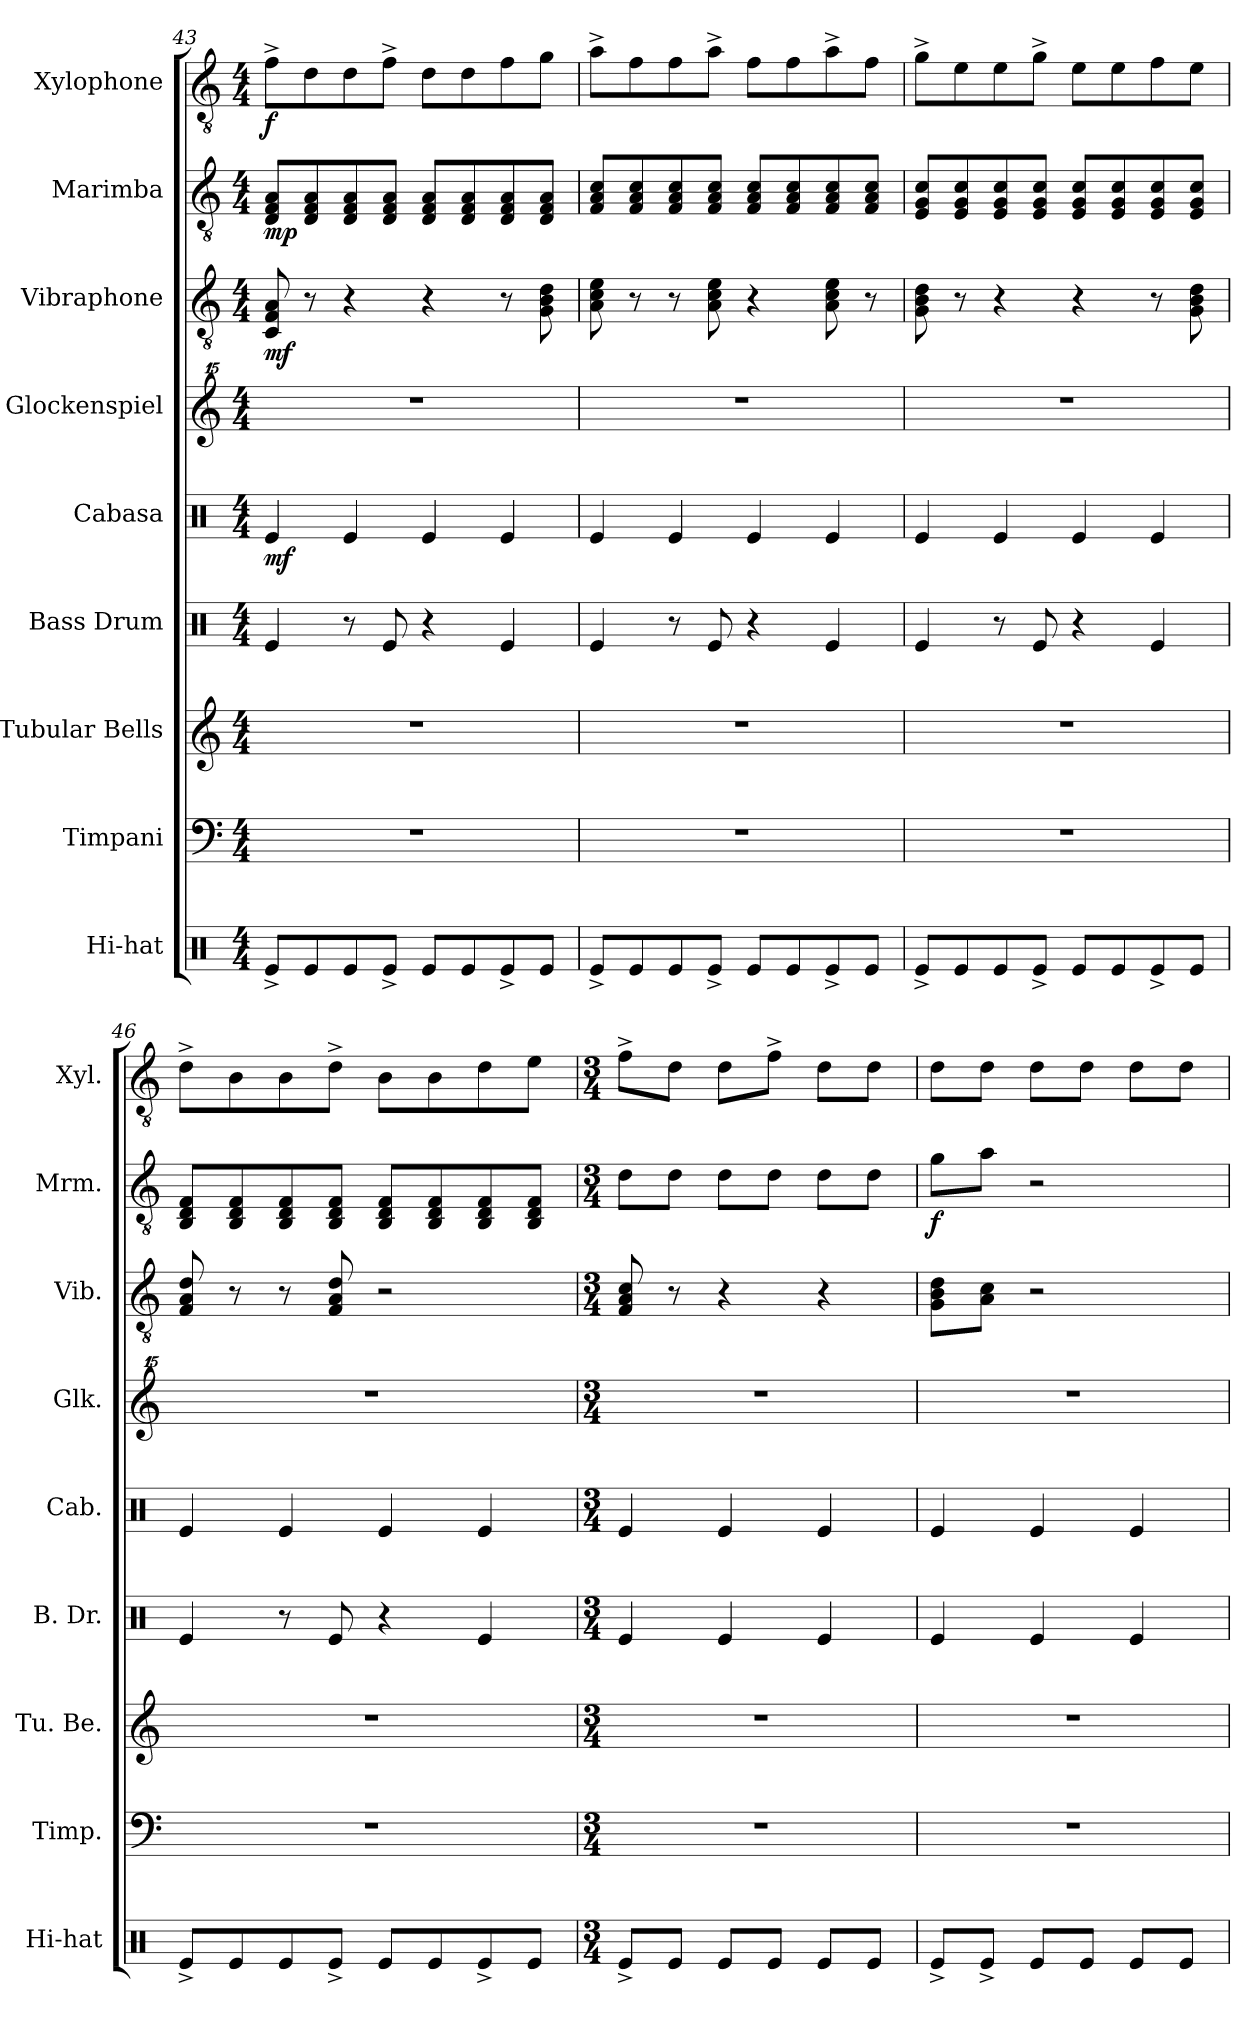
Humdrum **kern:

**kern	**kern	**kern	**kern	**kern	**dynam	**kern	**kern	**dynam	**kern	**dynam	**kern	**dynam
*part9	*part8	*part7	*part6	*part5	*part5	*part4	*part3	*part3	*part2	*part2	*part1	*part1
*staff9	*staff8	*staff7	*staff6	*staff5	*staff5	*staff4	*staff3	*staff3	*staff2	*staff2	*staff1	*staff1
*I"Hi-hat	*I"Timpani	*I"Tubular Bells	*I"Bass Drum	*I"Cabasa	*	*I"Glockenspiel	*I"Vibraphone	*	*I"Marimba	*	*I"Xylophone	*
*I'Hi-hat	*I'Timp.	*I'Tu. Be.	*I'B. Dr.	*I'Cab.	*	*I'Glk.	*I'Vib.	*	*I'Mrm.	*	*I'Xyl.	*
*clefX	*clefF4	*clefG2	*clefX	*clefX	*	*clefG^^2	*clefGv2	*	*clefGv2	*	*clefGv2	*
*	*	*	*	*	*	*ITrd7c12	*	*	*	*	*	*
*k[]	*k[]	*k[]	*k[]	*k[]	*	*k[]	*k[]	*	*k[]	*	*k[]	*
*M4/4	*M4/4	*M4/4	*M4/4	*M4/4	*	*M4/4	*M4/4	*	*M4/4	*	*M4/4	*
=43	=43	=43	=43	=43	=43	=43	=43	=43	=43	=43	=43	=43
!	!	!	!	!	!LO:DY:b	!	!	!LO:DY:b	!	!LO:DY:b	!	!LO:DY:b
8Re^/L	1r	1r	4Re/	4Re/	mf	1r	8C/ 8F/ 8A/	mf	8D/ 8F/ 8A/L	mp	8f^\L	f
8Re/	.	.	.	.	.	.	8r	.	8D/ 8F/ 8A/	.	8d\	.
8Re/	.	.	8r	4Re/	.	.	4r	.	8D/ 8F/ 8A/	.	8d\	.
8Re^/J	.	.	8Re/	.	.	.	.	.	8D/ 8F/ 8A/J	.	8f^\J	.
8Re/L	.	.	4r	4Re/	.	.	4r	.	8D/ 8F/ 8A/L	.	8d\L	.
8Re/	.	.	.	.	.	.	.	.	8D/ 8F/ 8A/	.	8d\	.
8Re^/	.	.	4Re/	4Re/	.	.	8r	.	8D/ 8F/ 8A/	.	8f\	.
8Re/J	.	.	.	.	.	.	8G\ 8B\ 8d\	.	8D/ 8F/ 8A/J	.	8g\J	.
!!LO:PB:g=z
=44	=44	=44	=44	=44	=44	=44	=44	=44	=44	=44	=44	=44
8Re^/L	1r	1r	4Re/	4Re/	.	1r	8A\ 8c\ 8e\	.	8F/ 8A/ 8c/L	.	8a^\L	.
8Re/	.	.	.	.	.	.	8r	.	8F/ 8A/ 8c/	.	8f\	.
8Re/	.	.	8r	4Re/	.	.	8r	.	8F/ 8A/ 8c/	.	8f\	.
8Re^/J	.	.	8Re/	.	.	.	8A\ 8c\ 8e\	.	8F/ 8A/ 8c/J	.	8a^\J	.
8Re/L	.	.	4r	4Re/	.	.	4r	.	8F/ 8A/ 8c/L	.	8f\L	.
8Re/	.	.	.	.	.	.	.	.	8F/ 8A/ 8c/	.	8f\	.
8Re^/	.	.	4Re/	4Re/	.	.	8A\ 8c\ 8e\	.	8F/ 8A/ 8c/	.	8a^\	.
8Re/J	.	.	.	.	.	.	8r	.	8F/ 8A/ 8c/J	.	8f\J	.
=45	=45	=45	=45	=45	=45	=45	=45	=45	=45	=45	=45	=45
8Re^/L	1r	1r	4Re/	4Re/	.	1r	8G\ 8B\ 8d\	.	8E/ 8G/ 8c/L	.	8g^\L	.
8Re/	.	.	.	.	.	.	8r	.	8E/ 8G/ 8c/	.	8e\	.
8Re/	.	.	8r	4Re/	.	.	4r	.	8E/ 8G/ 8c/	.	8e\	.
8Re^/J	.	.	8Re/	.	.	.	.	.	8E/ 8G/ 8c/J	.	8g^\J	.
8Re/L	.	.	4r	4Re/	.	.	4r	.	8E/ 8G/ 8c/L	.	8e\L	.
8Re/	.	.	.	.	.	.	.	.	8E/ 8G/ 8c/	.	8e\	.
8Re^/	.	.	4Re/	4Re/	.	.	8r	.	8E/ 8G/ 8c/	.	8f\	.
8Re/J	.	.	.	.	.	.	8G\ 8B\ 8d\	.	8E/ 8G/ 8c/J	.	8e\J	.
=46	=46	=46	=46	=46	=46	=46	=46	=46	=46	=46	=46	=46
8Re^/L	1r	1r	4Re/	4Re/	.	1r	8F/ 8A/ 8d/	.	8BB/ 8D/ 8F/L	.	8d^\L	.
8Re/	.	.	.	.	.	.	8r	.	8BB/ 8D/ 8F/	.	8B\	.
8Re/	.	.	8r	4Re/	.	.	8r	.	8BB/ 8D/ 8F/	.	8B\	.
8Re^/J	.	.	8Re/	.	.	.	8F/ 8A/ 8d/	.	8BB/ 8D/ 8F/J	.	8d^\J	.
8Re/L	.	.	4r	4Re/	.	.	2r	.	8BB/ 8D/ 8F/L	.	8B\L	.
8Re/	.	.	.	.	.	.	.	.	8BB/ 8D/ 8F/	.	8B\	.
8Re^/	.	.	4Re/	4Re/	.	.	.	.	8BB/ 8D/ 8F/	.	8d\	.
8Re/J	.	.	.	.	.	.	.	.	8BB/ 8D/ 8F/J	.	8e\J	.
=47	=47	=47	=47	=47	=47	=47	=47	=47	=47	=47	=47	=47
*M3/4	*M3/4	*M3/4	*M3/4	*M3/4	*	*M3/4	*M3/4	*	*M3/4	*	*M3/4	*
8Re^/L	2.r	2.r	4Re/	4Re/	.	2.r	8F/ 8A/ 8c/	.	8d\L	.	8f^\L	.
8Re/J	.	.	.	.	.	.	8r	.	8d\J	.	8d\J	.
8Re/L	.	.	4Re/	4Re/	.	.	4r	.	8d\L	.	8d\L	.
8Re/J	.	.	.	.	.	.	.	.	8d\J	.	8f^\J	.
8Re/L	.	.	4Re/	4Re/	.	.	4r	.	8d\L	.	8d\L	.
8Re/J	.	.	.	.	.	.	.	.	8d\J	.	8d\J	.
!!LO:PB:g=z
=48	=48	=48	=48	=48	=48	=48	=48	=48	=48	=48	=48	=48
!	!	!	!	!	!	!	!	!	!	!LO:DY:b	!	!
8Re^/L	2.r	2.r	4Re/	4Re/	.	2.r	8G\ 8B\ 8d\L	.	8g\L	f	8d\L	.
8Re^/J	.	.	.	.	.	.	8A\ 8c\J	.	8a\J	.	8d\J	.
8Re/L	.	.	4Re/	4Re/	.	.	2r	.	2r	.	8d\L	.
8Re/J	.	.	.	.	.	.	.	.	.	.	8d\J	.
8Re/L	.	.	4Re/	4Re/	.	.	.	.	.	.	8d\L	.
8Re/J	.	.	.	.	.	.	.	.	.	.	8d\J	.
=	=	=	=	=	=	=	=	=	=	=	=	=
*-	*-	*-	*-	*-	*-	*-	*-	*-	*-	*-	*-	*-
